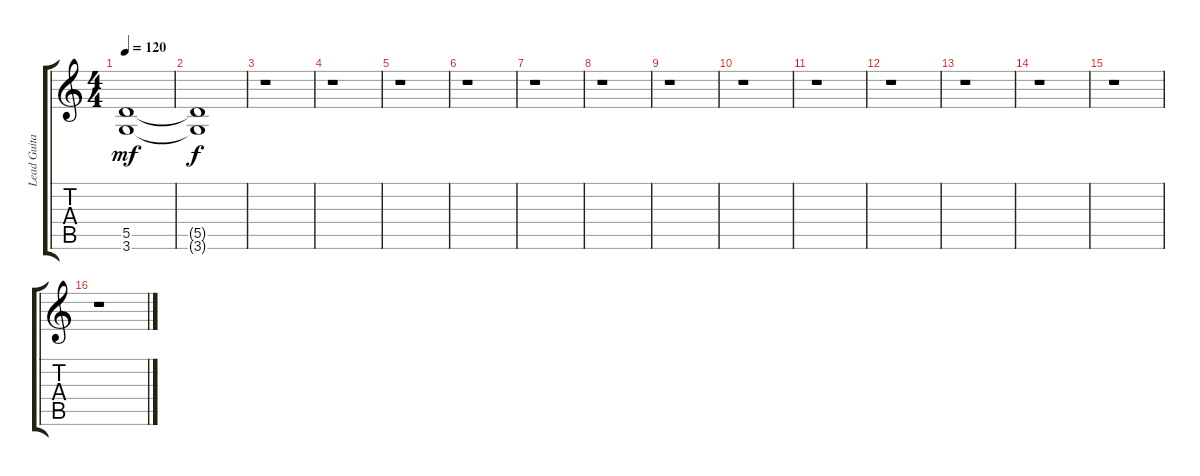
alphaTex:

\track ("Lead Guitar" "Lead Guita") {instrument overdrivenguitar}
\staff {score tabs}
\tuning (E4 B3 G3 D3 A2 E2) {hide}
\ts (4 4)
\tempo 120
\clef g2
\ks c
(5.5 3.6).1{dy mf} |
(5.5{t} 3.6{t}).1{dy f} |
r.1 |
r.1 |
r.1 |
r.1 |
r.1 |
r.1 |
r.1 |
r.1 |
r.1 |
r.1 |
r.1 |
r.1 |
r.1 |
r.1
